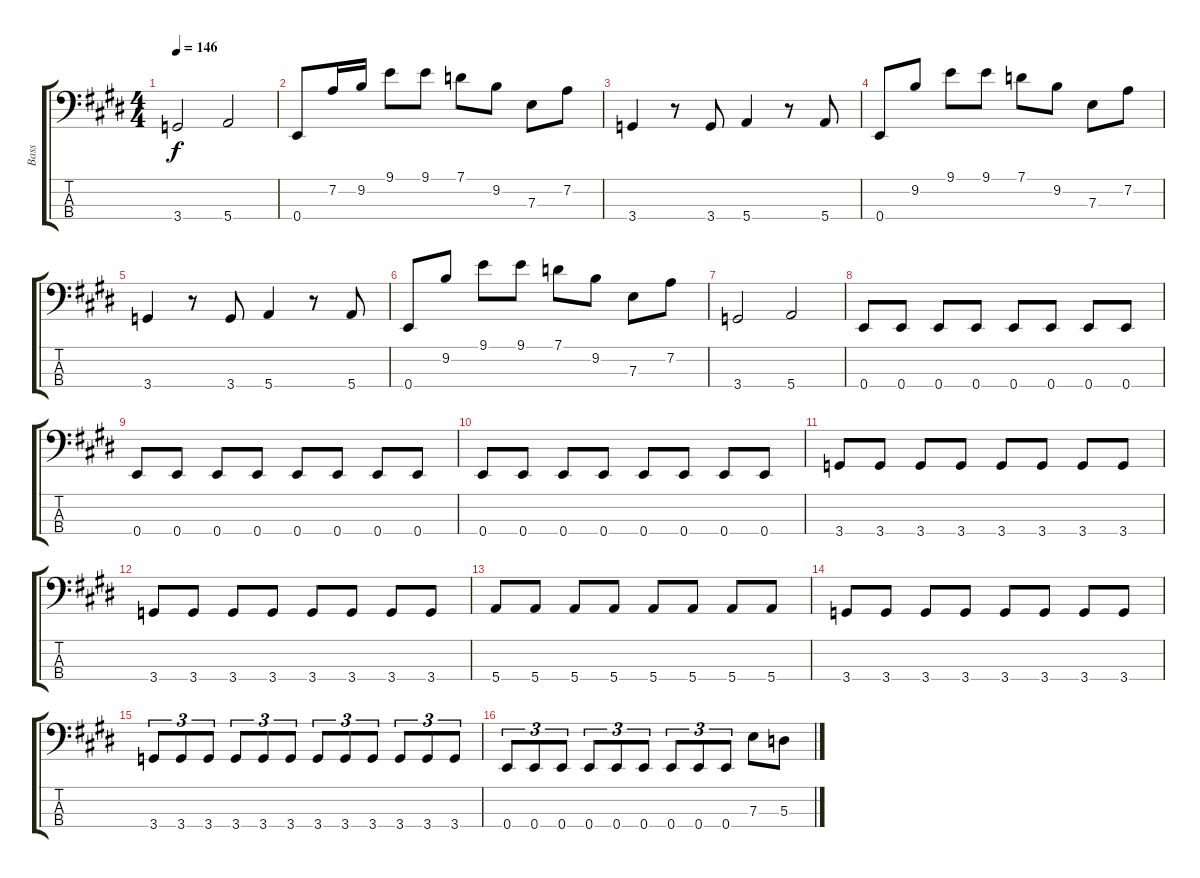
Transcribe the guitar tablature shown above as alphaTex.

\track ("Bass" "Bass") {instrument electricbassfinger}
\staff {score tabs}
\tuning (G2 D2 A1 E1) {hide}
\ts (4 4)
\tempo 146
\clef f4
\ks e
3.4.2{dy f} 5.4.2 |
0.4.8 7.2.16 9.2.16 9.1.8 9.1.8 7.1.8 9.2.8 7.3.8 7.2.8 |
3.4.4 r.8 3.4.8 5.4.4 r.8 5.4.8 |
0.4.8 9.2.8 9.1.8 9.1.8 7.1.8 9.2.8 7.3.8 7.2.8 |
3.4.4 r.8 3.4.8 5.4.4 r.8 5.4.8 |
0.4.8 9.2.8 9.1.8 9.1.8 7.1.8 9.2.8 7.3.8 7.2.8 |
3.4.2 5.4.2 |
0.4.8 0.4.8 0.4.8 0.4.8 0.4.8 0.4.8 0.4.8 0.4.8 |
0.4.8 0.4.8 0.4.8 0.4.8 0.4.8 0.4.8 0.4.8 0.4.8 |
0.4.8 0.4.8 0.4.8 0.4.8 0.4.8 0.4.8 0.4.8 0.4.8 |
3.4.8 3.4.8 3.4.8 3.4.8 3.4.8 3.4.8 3.4.8 3.4.8 |
3.4.8 3.4.8 3.4.8 3.4.8 3.4.8 3.4.8 3.4.8 3.4.8 |
5.4.8 5.4.8 5.4.8 5.4.8 5.4.8 5.4.8 5.4.8 5.4.8 |
3.4.8 3.4.8 3.4.8 3.4.8 3.4.8 3.4.8 3.4.8 3.4.8 |
3.4.8{tu (3 2)} 3.4.8{tu (3 2)} 3.4.8{tu (3 2)} 3.4.8{tu (3 2)} 3.4.8{tu (3 2)} 3.4.8{tu (3 2)} 3.4.8{tu (3 2)} 3.4.8{tu (3 2)} 3.4.8{tu (3 2)} 3.4.8{tu (3 2)} 3.4.8{tu (3 2)} 3.4.8{tu (3 2)} |
0.4.8{tu (3 2)} 0.4.8{tu (3 2)} 0.4.8{tu (3 2)} 0.4.8{tu (3 2)} 0.4.8{tu (3 2)} 0.4.8{tu (3 2)} 0.4.8{tu (3 2)} 0.4.8{tu (3 2)} 0.4.8{tu (3 2)} 7.3.8 5.3.8
